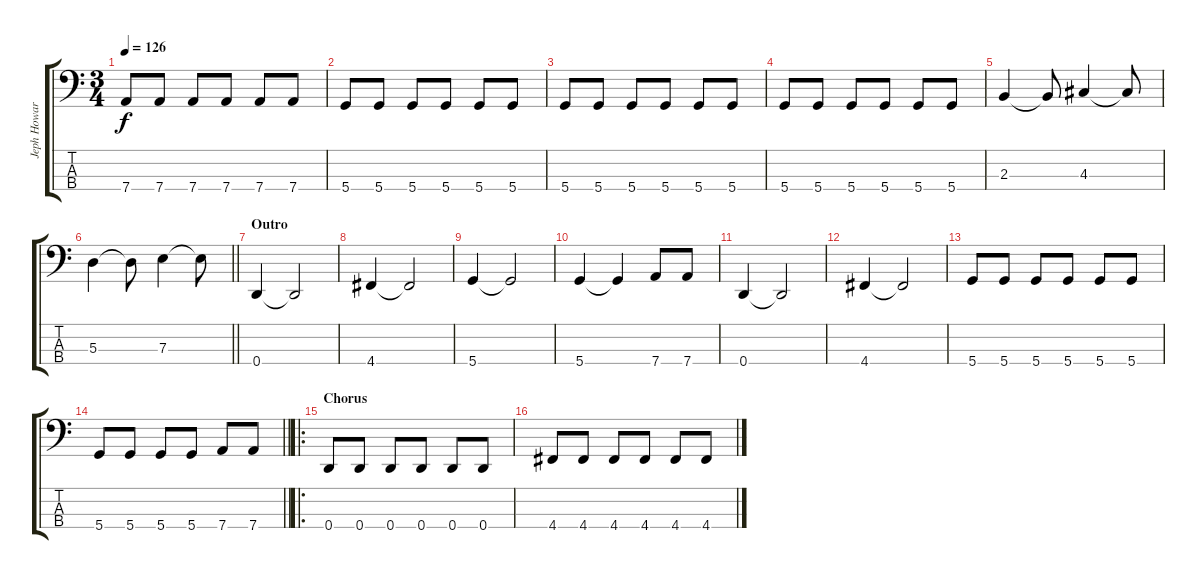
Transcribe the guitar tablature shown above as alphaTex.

\track ("Jeph Howard [Bass]" "Jeph Howar") {instrument electricbassfinger}
\staff {score tabs}
\tuning (G2 D2 A1 D1) {hide}
\ts (3 4)
\tempo 126
\clef f4
\ks c
7.4.8{dy f} 7.4.8 7.4.8 7.4.8 7.4.8 7.4.8 |
5.4.8 5.4.8 5.4.8 5.4.8 5.4.8 5.4.8 |
5.4.8 5.4.8 5.4.8 5.4.8 5.4.8 5.4.8 |
5.4.8 5.4.8 5.4.8 5.4.8 5.4.8 5.4.8 |
2.3.4 2.3{t}.8 4.3.4 4.3{t}.8 |
\barLineRight lightlight
5.3.4 5.3{t}.8 7.3.4 7.3{t}.8 |
\section ("" "Outro")
0.4.4 0.4{t}.2 |
4.4.4 4.4{t}.2 |
5.4.4 5.4{t}.2 |
5.4.4 5.4{t}.4 7.4.8 7.4.8 |
0.4.4 0.4{t}.2 |
4.4.4 4.4{t}.2 |
5.4.8 5.4.8 5.4.8 5.4.8 5.4.8 5.4.8 |
\barLineRight lightlight
5.4.8 5.4.8 5.4.8 5.4.8 7.4.8 7.4.8 |
\ro
\section ("" "Chorus")
0.4.8 0.4.8 0.4.8 0.4.8 0.4.8 0.4.8 |
4.4.8 4.4.8 4.4.8 4.4.8 4.4.8 4.4.8
